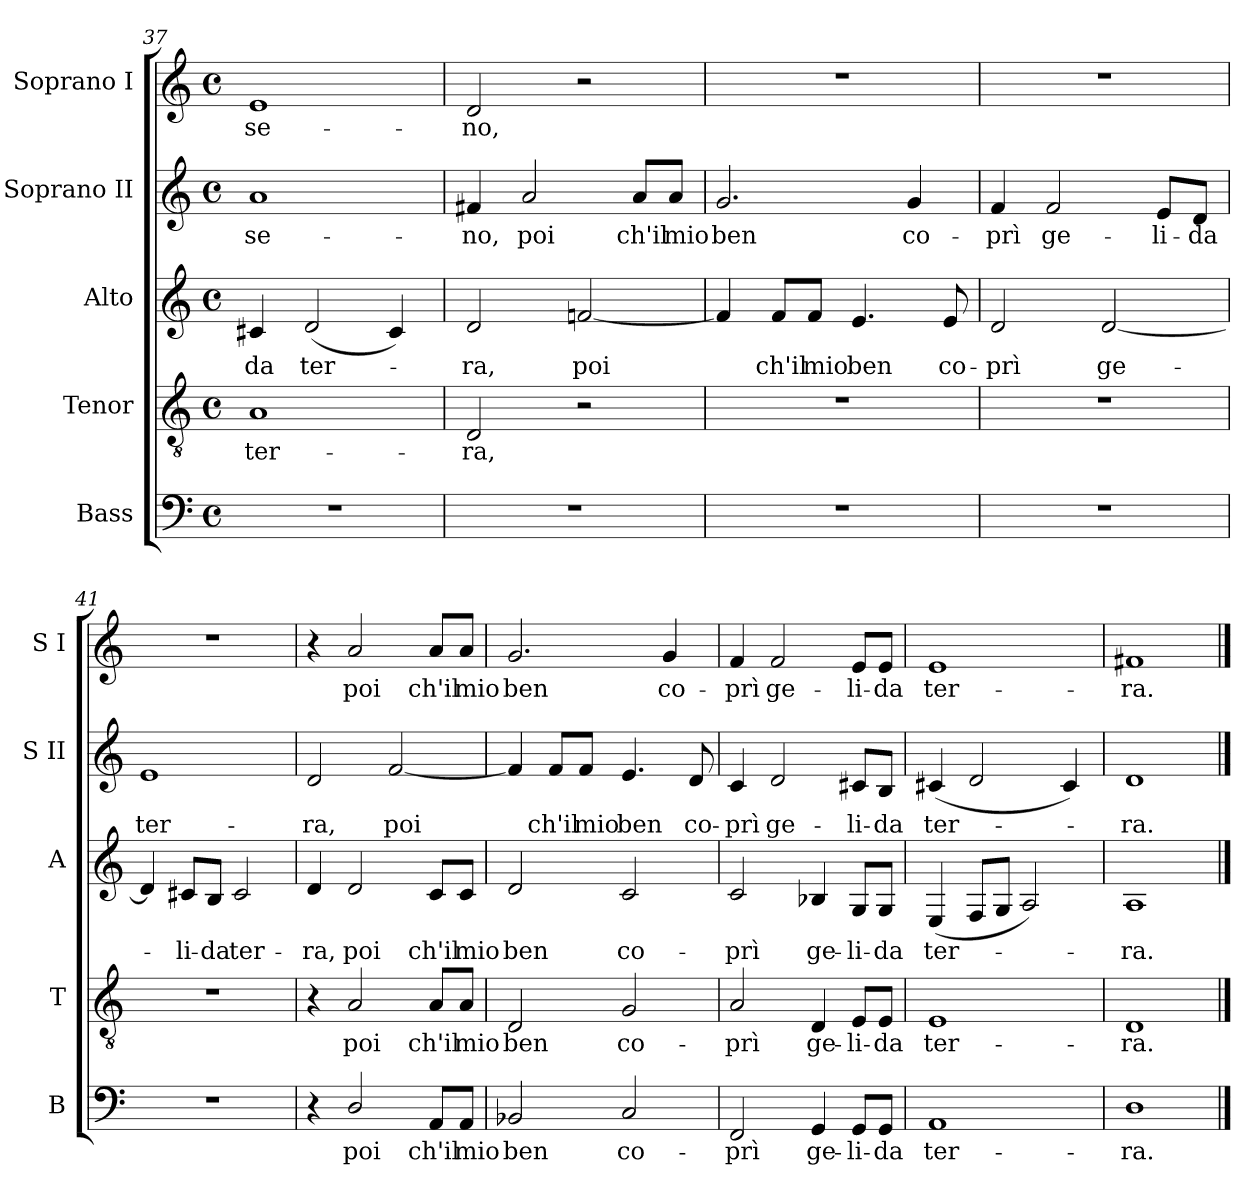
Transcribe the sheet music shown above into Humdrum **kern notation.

**kern	**text	**kern	**text	**kern	**text	**kern	**text	**kern	**text
*part5	*part5	*part4	*part4	*part3	*part3	*part2	*part2	*part1	*part1
*staff5	*staff5	*staff4	*staff4	*staff3	*staff3	*staff2	*staff2	*staff1	*staff1
*I"Bass	*	*I"Tenor	*	*I"Alto	*	*I"Soprano II	*	*I"Soprano I	*
*I'B	*	*I'T	*	*I'A	*	*I'S II	*	*I'S I	*
*clefF4	*	*clefGv2	*	*clefG2	*	*clefG2	*	*clefG2	*
*k[]	*	*k[]	*	*k[]	*	*k[]	*	*k[]	*
*M4/4	*	*M4/4	*	*M4/4	*	*M4/4	*	*M4/4	*
*met(c)	*	*met(c)	*	*met(c)	*	*met(c)	*	*met(c)	*
=37	=37	=37	=37	=37	=37	=37	=37	=37	=37
!	!	!	!LO:LY:b	!	!LO:LY:b	!	!LO:LY:b	!	!LO:LY:b
1r	.	1A	ter-	4c#X/	-da	1a	se-	1e	se-
!	!	!	!	!	!LO:LY:b	!	!	!	!
.	.	.	.	(<2d/	ter-	.	.	.	.
.	.	.	.	4c#/)	.	.	.	.	.
=38	=38	=38	=38	=38	=38	=38	=38	=38	=38
!	!	!	!LO:LY:b	!	!LO:LY:b	!	!LO:LY:b	!	!LO:LY:b
1r	.	2D/	-ra,	2d/	ra,	4f#X/	-no,	2d/	-no,
!	!	!	!	!	!	!	!LO:LY:b	!	!
.	.	.	.	.	.	2a/	poi	.	.
!	!	!	!	!	!LO:LY:b	!	!	!	!
.	.	2r	.	[2fn/	poi	.	.	2r	.
!	!	!	!	!	!	!	!LO:LY:b	!	!
.	.	.	.	.	.	8a/L	ch'il	.	.
!	!	!	!	!	!	!	!LO:LY:b	!	!
.	.	.	.	.	.	8a/J	mio	.	.
=39	=39	=39	=39	=39	=39	=39	=39	=39	=39
!	!	!	!	!	!	!	!LO:LY:b	!	!
1r	.	1r	.	4f/]	.	2.g/	ben	1r	.
!	!	!	!	!	!LO:LY:b	!	!	!	!
.	.	.	.	8f/L	ch'il	.	.	.	.
!	!	!	!	!	!LO:LY:b	!	!	!	!
.	.	.	.	8f/J	mio	.	.	.	.
!	!	!	!	!	!LO:LY:b	!	!	!	!
.	.	.	.	4.e/	ben	.	.	.	.
!	!	!	!	!	!	!	!LO:LY:b	!	!
.	.	.	.	.	.	4g/	co-	.	.
!	!	!	!	!	!LO:LY:b	!	!	!	!
.	.	.	.	8e/	co-	.	.	.	.
=40	=40	=40	=40	=40	=40	=40	=40	=40	=40
!	!	!	!	!	!LO:LY:b	!	!LO:LY:b	!	!
1r	.	1r	.	2d/	-prì	4f/	-prì	1r	.
!	!	!	!	!	!	!	!LO:LY:b	!	!
.	.	.	.	.	.	2f/	ge-	.	.
!	!	!	!	!	!LO:LY:b	!	!	!	!
.	.	.	.	[2d/	ge-	.	.	.	.
!	!	!	!	!	!	!	!LO:LY:b	!	!
.	.	.	.	.	.	8e/L	-li-	.	.
!	!	!	!	!	!	!	!LO:LY:b	!	!
.	.	.	.	.	.	8d/J	-da	.	.
!!LO:PB:g=z
=41	=41	=41	=41	=41	=41	=41	=41	=41	=41
!	!	!	!	!	!	!	!LO:LY:b	!	!
1r	.	1r	.	4d/]	.	1e	ter-	1r	.
!	!	!	!	!	!LO:LY:b	!	!	!	!
.	.	.	.	8c#X/L	li-	.	.	.	.
!	!	!	!	!	!LO:LY:b	!	!	!	!
.	.	.	.	8B/J	-da	.	.	.	.
!	!	!	!	!	!LO:LY:b	!	!	!	!
.	.	.	.	2c#/	ter-	.	.	.	.
=42	=42	=42	=42	=42	=42	=42	=42	=42	=42
!	!	!	!	!	!LO:LY:b	!	!LO:LY:b	!	!
4r	.	4r	.	4d/	-ra,	2d/	-ra,	4r	.
!	!LO:LY:b	!	!LO:LY:b	!	!LO:LY:b	!	!	!	!LO:LY:b
2D/	poi	2A/	poi	2d/	poi	.	.	2a/	poi
!	!	!	!	!	!	!	!LO:LY:b	!	!
.	.	.	.	.	.	[2f/	poi	.	.
!	!LO:LY:b	!	!LO:LY:b	!	!LO:LY:b	!	!	!	!LO:LY:b
8AA/L	ch'il	8A/L	ch'il	8c/L	ch'il	.	.	8a/L	ch'il
!	!LO:LY:b	!	!LO:LY:b	!	!LO:LY:b	!	!	!	!LO:LY:b
8AA/J	mio	8A/J	mio	8c/J	mio	.	.	8a/J	mio
=43	=43	=43	=43	=43	=43	=43	=43	=43	=43
!	!LO:LY:b	!	!LO:LY:b	!	!LO:LY:b	!	!	!	!LO:LY:b
2BB-X/	ben	2D/	ben	2d/	ben	4f/]	.	2.g/	ben
!	!	!	!	!	!	!	!LO:LY:b	!	!
.	.	.	.	.	.	8f/L	ch'il	.	.
!	!	!	!	!	!	!	!LO:LY:b	!	!
.	.	.	.	.	.	8f/J	mio	.	.
!	!LO:LY:b	!	!LO:LY:b	!	!LO:LY:b	!	!LO:LY:b	!	!
2C/	co-	2G/	co-	2c/	co-	4.e/	ben	.	.
*	*	*	*	*	*	*	*	*MM99	*
!	!	!	!	!	!	!	!	!	!LO:LY:b
.	.	.	.	.	.	.	.	4g/	co-
!	!	!	!	!	!	!	!LO:LY:b	!	!
.	.	.	.	.	.	8d/	co-	.	.
=44	=44	=44	=44	=44	=44	=44	=44	=44	=44
*	*	*	*	*	*	*	*	*MM97	*
!	!LO:LY:b	!	!LO:LY:b	!	!LO:LY:b	!	!LO:LY:b	!	!LO:LY:b
2FF/	-prì	2A/	-prì	2c/	-prì	4c/	-prì	4f/	-prì
*	*	*	*	*	*	*	*	*MM94	*
!	!	!	!	!	!	!	!LO:LY:b	!	!LO:LY:b
.	.	.	.	.	.	2d/	ge-	2f/	ge-
!	!LO:LY:b	!	!LO:LY:b	!	!LO:LY:b	!	!	!	!
4GG/	ge-	4D/	ge-	4B-X/	ge-	.	.	.	.
*	*	*	*	*	*	*	*	*MM92	*
!	!LO:LY:b	!	!LO:LY:b	!	!LO:LY:b	!	!LO:LY:b	!	!LO:LY:b
8GG/L	-li-	8E/L	-li-	8G/L	-li-	8c#X/L	-li-	8e/L	-li-
*	*	*	*	*	*	*	*	*MM91	*
!	!LO:LY:b	!	!LO:LY:b	!	!LO:LY:b	!	!LO:LY:b	!	!LO:LY:b
8GG/J	-da	8E/J	-da	8G/J	-da	8B/J	-da	8e/J	-da
=45	=45	=45	=45	=45	=45	=45	=45	=45	=45
*	*	*	*	*	*	*	*	*MM88	*
!	!LO:LY:b	!	!LO:LY:b	!	!LO:LY:b	!	!LO:LY:b	!	!LO:LY:b
1AA	ter-	1E	ter-	(<4E/	ter-	(<4c#X/	ter-	1e	ter-
.	.	.	.	8F/L	.	2d/	.	.	.
.	.	.	.	8G/J	.	.	.	.	.
.	.	.	.	2A/)	.	.	.	.	.
.	.	.	.	.	.	4c#/)	.	.	.
=46	=46	=46	=46	=46	=46	=46	=46	=46	=46
*	*	*	*	*	*	*	*	*MM85	*
!	!LO:LY:b	!	!LO:LY:b	!	!LO:LY:b	!	!LO:LY:b	!	!LO:LY:b
1D	-ra.	1D	-ra.	1A	ra.	1d	ra.	1f#X	-ra.
==	==	==	==	==	==	==	==	==	==
*-	*-	*-	*-	*-	*-	*-	*-	*-	*-
